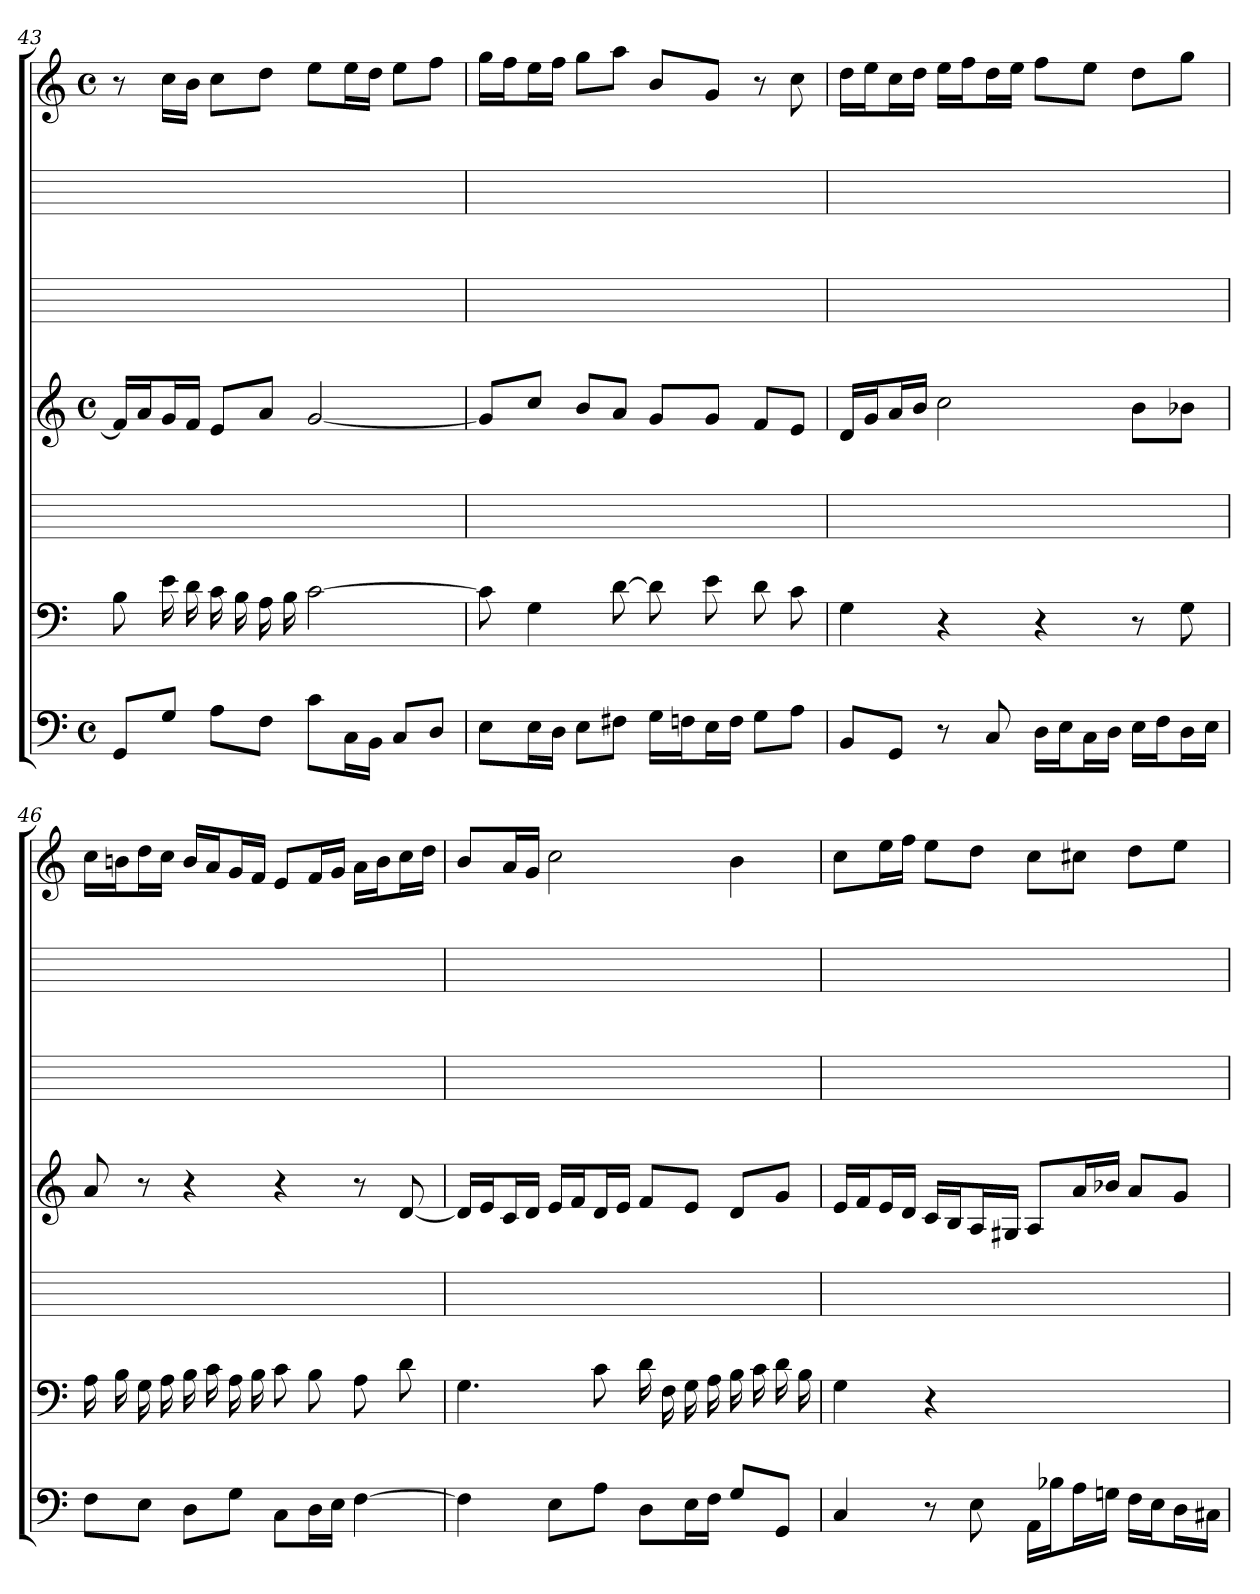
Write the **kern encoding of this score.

**kern	**kern	**kern	**kern	**kern	**kern	**kern
*part7	*part6	*part5	*part4	*part3	*part2	*part1
*staff7	*staff6	*staff5	*staff4	*staff3	*staff2	*staff1
*clefF4	*clefF4	*	*clefG2	*	*	*clefG2
*M4/4	*	*	*M4/4	*	*	*M4/4
*met(c)	*	*	*met(c)	*	*	*met(c)
=43	=43	=43	=43	=43	=43	=43
8GG/L	8B	1ryy	16f/LL]	1ryy	1ryy	8r
.	.	.	16a/J	.	.	.
8G/J	16e	.	16g/L	.	.	16cc\LL
.	16d	.	16f/JJ	.	.	16b\JJ
8A\L	16c	.	8e/L	.	.	8cc\L
.	16B	.	.	.	.	.
8F\J	16A	.	8a/J	.	.	8dd\J
.	16B	.	.	.	.	.
8c\L	[2c	.	[2g	.	.	8ee\L
16C\L	.	.	.	.	.	16ee\L
16BB\JJ	.	.	.	.	.	16dd\JJ
8C/L	.	.	.	.	.	8ee\L
8D/J	.	.	.	.	.	8ff\J
=44	=44	=44	=44	=44	=44	=44
8E\L	8c]	1ryy	8g/L]	1ryy	1ryy	16gg\LL
.	.	.	.	.	.	16ff\J
16E\L	4G	.	8cc/J	.	.	16ee\L
16D\JJ	.	.	.	.	.	16ff\JJ
8E\L	.	.	8b/L	.	.	8gg\L
8F#X\J	[8d	.	8a/J	.	.	8aa\J
16G\LL	8d]	.	8g/L	.	.	8b/L
16Fn\J	.	.	.	.	.	.
16E\L	8e	.	8g/J	.	.	8g/J
16F\JJ	.	.	.	.	.	.
8G\L	8d	.	8f/L	.	.	8r
8A\J	8c	.	8e/J	.	.	8cc
=45	=45	=45	=45	=45	=45	=45
8BB/L	4G	1ryy	16d/LL	1ryy	1ryy	16dd\LL
.	.	.	16g/J	.	.	16ee\J
8GG/J	.	.	16a/L	.	.	16cc\L
.	.	.	16b/JJ	.	.	16dd\JJ
8r	4r	.	2cc	.	.	16ee\LL
.	.	.	.	.	.	16ff\J
8C	.	.	.	.	.	16dd\L
.	.	.	.	.	.	16ee\JJ
16D\LL	4r	.	.	.	.	8ff\L
16E\J	.	.	.	.	.	.
16C\L	.	.	.	.	.	8ee\J
16D\JJ	.	.	.	.	.	.
16E\LL	8r	.	8b\L	.	.	8dd\L
16F\J	.	.	.	.	.	.
16D\L	8G	.	8b-X\J	.	.	8gg\J
16E\JJ	.	.	.	.	.	.
=46	=46	=46	=46	=46	=46	=46
8F\L	16A	1ryy	8a	1ryy	1ryy	16cc\LL
.	16B	.	.	.	.	16bn\J
8E\J	16G	.	8r	.	.	16dd\L
.	16A	.	.	.	.	16cc\JJ
8D\L	16B	.	4r	.	.	16b/LL
.	16c	.	.	.	.	16a/J
8G\J	16A	.	.	.	.	16g/L
.	16B	.	.	.	.	16f/JJ
8C\L	8c	.	4r	.	.	8e/L
16D\L	8B	.	.	.	.	16f/L
16E\JJ	.	.	.	.	.	16g/JJ
[4F	8A	.	8r	.	.	16a\LL
.	.	.	.	.	.	16b\J
.	8d	.	[8d	.	.	16cc\L
.	.	.	.	.	.	16dd\JJ
=47	=47	=47	=47	=47	=47	=47
4F]	4.G	1ryy	16d/LL]	1ryy	1ryy	8b/L
.	.	.	16e/J	.	.	.
.	.	.	16c/L	.	.	16a/L
.	.	.	16d/JJ	.	.	16g/JJ
8E\L	.	.	16e/LL	.	.	2cc
.	.	.	16f/J	.	.	.
8A\J	8c	.	16d/L	.	.	.
.	.	.	16e/JJ	.	.	.
8D\L	16d	.	8f/L	.	.	.
.	16F	.	.	.	.	.
16E\L	16G	.	8e/J	.	.	.
16F\JJ	16A	.	.	.	.	.
8G/L	16B	.	8d/L	.	.	4b
.	16c	.	.	.	.	.
8GG/J	16d	.	8g/J	.	.	.
.	16B	.	.	.	.	.
=48	=48	=48	=48	=48	=48	=48
4C	4G	1ryy	16e/LL	1ryy	1ryy	8cc\L
.	.	.	16f/J	.	.	.
.	.	.	16e/L	.	.	16ee\L
.	.	.	16d/JJ	.	.	16ff\JJ
8r	4r	.	16c/LL	.	.	8ee\L
.	.	.	16B/J	.	.	.
8E	.	.	16A/L	.	.	8dd\J
.	.	.	16G#X/JJ	.	.	.
16AA\LL	2ryy	.	8A/L	.	.	8cc\L
16B-X\J	.	.	.	.	.	.
16A\L	.	.	16a/L	.	.	8cc#X\J
16Gn\JJ	.	.	16b-X/JJ	.	.	.
16F\LL	.	.	8a/L	.	.	8dd\L
16E\J	.	.	.	.	.	.
16D\L	.	.	8g/J	.	.	8ee\J
16C#X\JJ	.	.	.	.	.	.
=	=	=	=	=	=	=
*-	*-	*-	*-	*-	*-	*-
